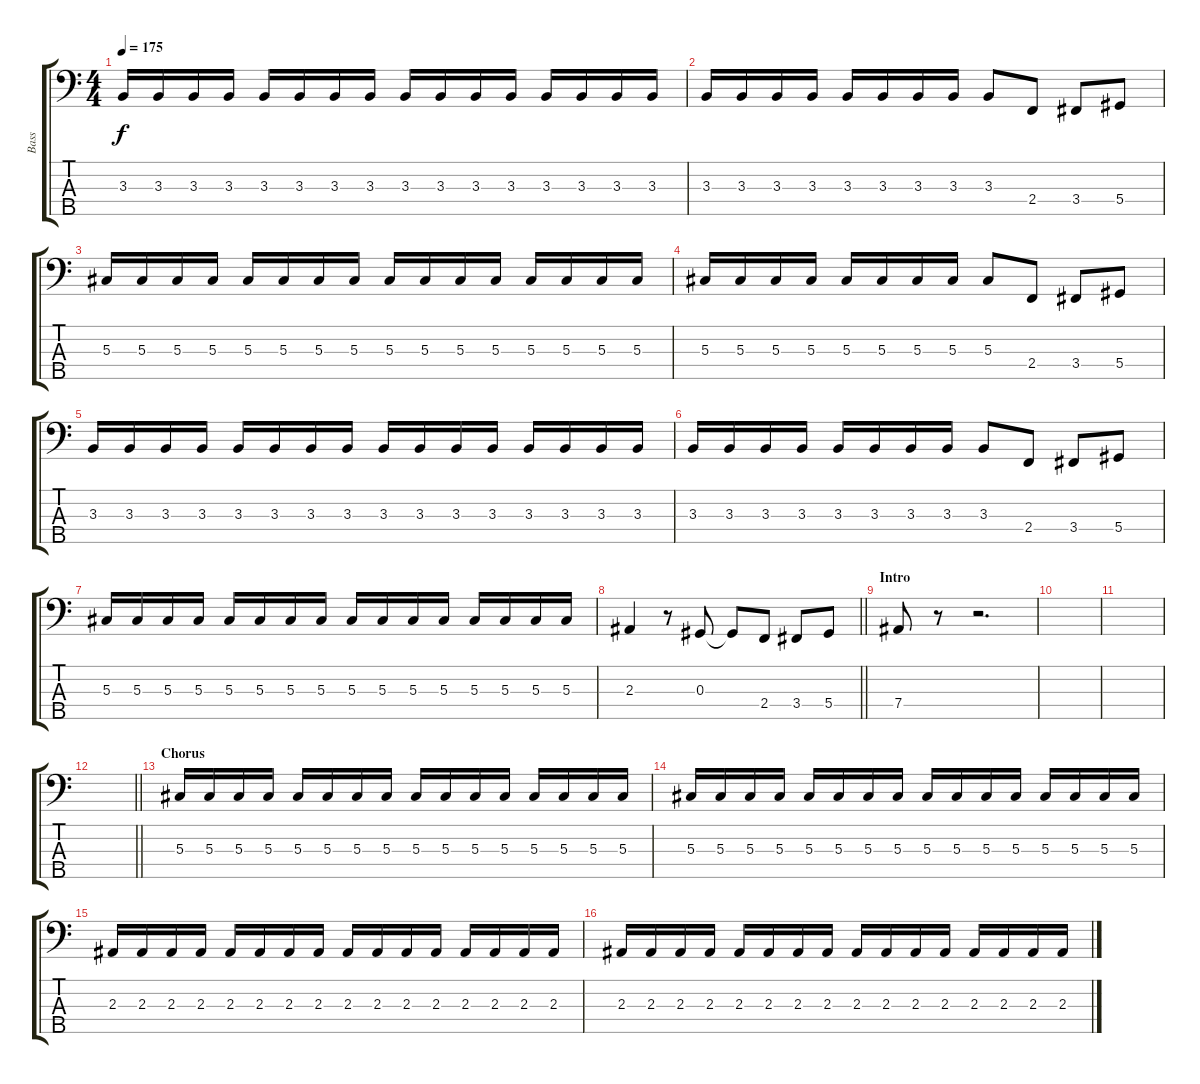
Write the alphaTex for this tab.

\track ("Bass" "Bass") {instrument electricbasspick}
\staff {score tabs}
\tuning (Gb2 Db2 Ab1 Eb1 Bb0) {hide}
\ts (4 4)
\tempo 175
\clef f4
\ks c
3.3.16{dy f} 3.3.16 3.3.16 3.3.16 3.3.16 3.3.16 3.3.16 3.3.16 3.3.16 3.3.16 3.3.16 3.3.16 3.3.16 3.3.16 3.3.16 3.3.16 |
3.3.16 3.3.16 3.3.16 3.3.16 3.3.16 3.3.16 3.3.16 3.3.16 3.3.8 2.4.8 3.4.8 5.4.8 |
5.3.16 5.3.16 5.3.16 5.3.16 5.3.16 5.3.16 5.3.16 5.3.16 5.3.16 5.3.16 5.3.16 5.3.16 5.3.16 5.3.16 5.3.16 5.3.16 |
5.3.16 5.3.16 5.3.16 5.3.16 5.3.16 5.3.16 5.3.16 5.3.16 5.3.8 2.4.8 3.4.8 5.4.8 |
3.3.16 3.3.16 3.3.16 3.3.16 3.3.16 3.3.16 3.3.16 3.3.16 3.3.16 3.3.16 3.3.16 3.3.16 3.3.16 3.3.16 3.3.16 3.3.16 |
3.3.16 3.3.16 3.3.16 3.3.16 3.3.16 3.3.16 3.3.16 3.3.16 3.3.8 2.4.8 3.4.8 5.4.8 |
5.3.16 5.3.16 5.3.16 5.3.16 5.3.16 5.3.16 5.3.16 5.3.16 5.3.16 5.3.16 5.3.16 5.3.16 5.3.16 5.3.16 5.3.16 5.3.16 |
\barLineRight lightlight
2.3.4 r.8 0.3.8 0.3{t}.8 2.4.8 3.4.8 5.4.8 |
\section ("" "Intro")
7.4.8 r.8 r.2{d} |
|
|
\barLineRight lightlight
|
\section ("" "Chorus")
5.3.16 5.3.16 5.3.16 5.3.16 5.3.16 5.3.16 5.3.16 5.3.16 5.3.16 5.3.16 5.3.16 5.3.16 5.3.16 5.3.16 5.3.16 5.3.16 |
5.3.16 5.3.16 5.3.16 5.3.16 5.3.16 5.3.16 5.3.16 5.3.16 5.3.16 5.3.16 5.3.16 5.3.16 5.3.16 5.3.16 5.3.16 5.3.16 |
2.3.16 2.3.16 2.3.16 2.3.16 2.3.16 2.3.16 2.3.16 2.3.16 2.3.16 2.3.16 2.3.16 2.3.16 2.3.16 2.3.16 2.3.16 2.3.16 |
2.3.16 2.3.16 2.3.16 2.3.16 2.3.16 2.3.16 2.3.16 2.3.16 2.3.16 2.3.16 2.3.16 2.3.16 2.3.16 2.3.16 2.3.16 2.3.16
